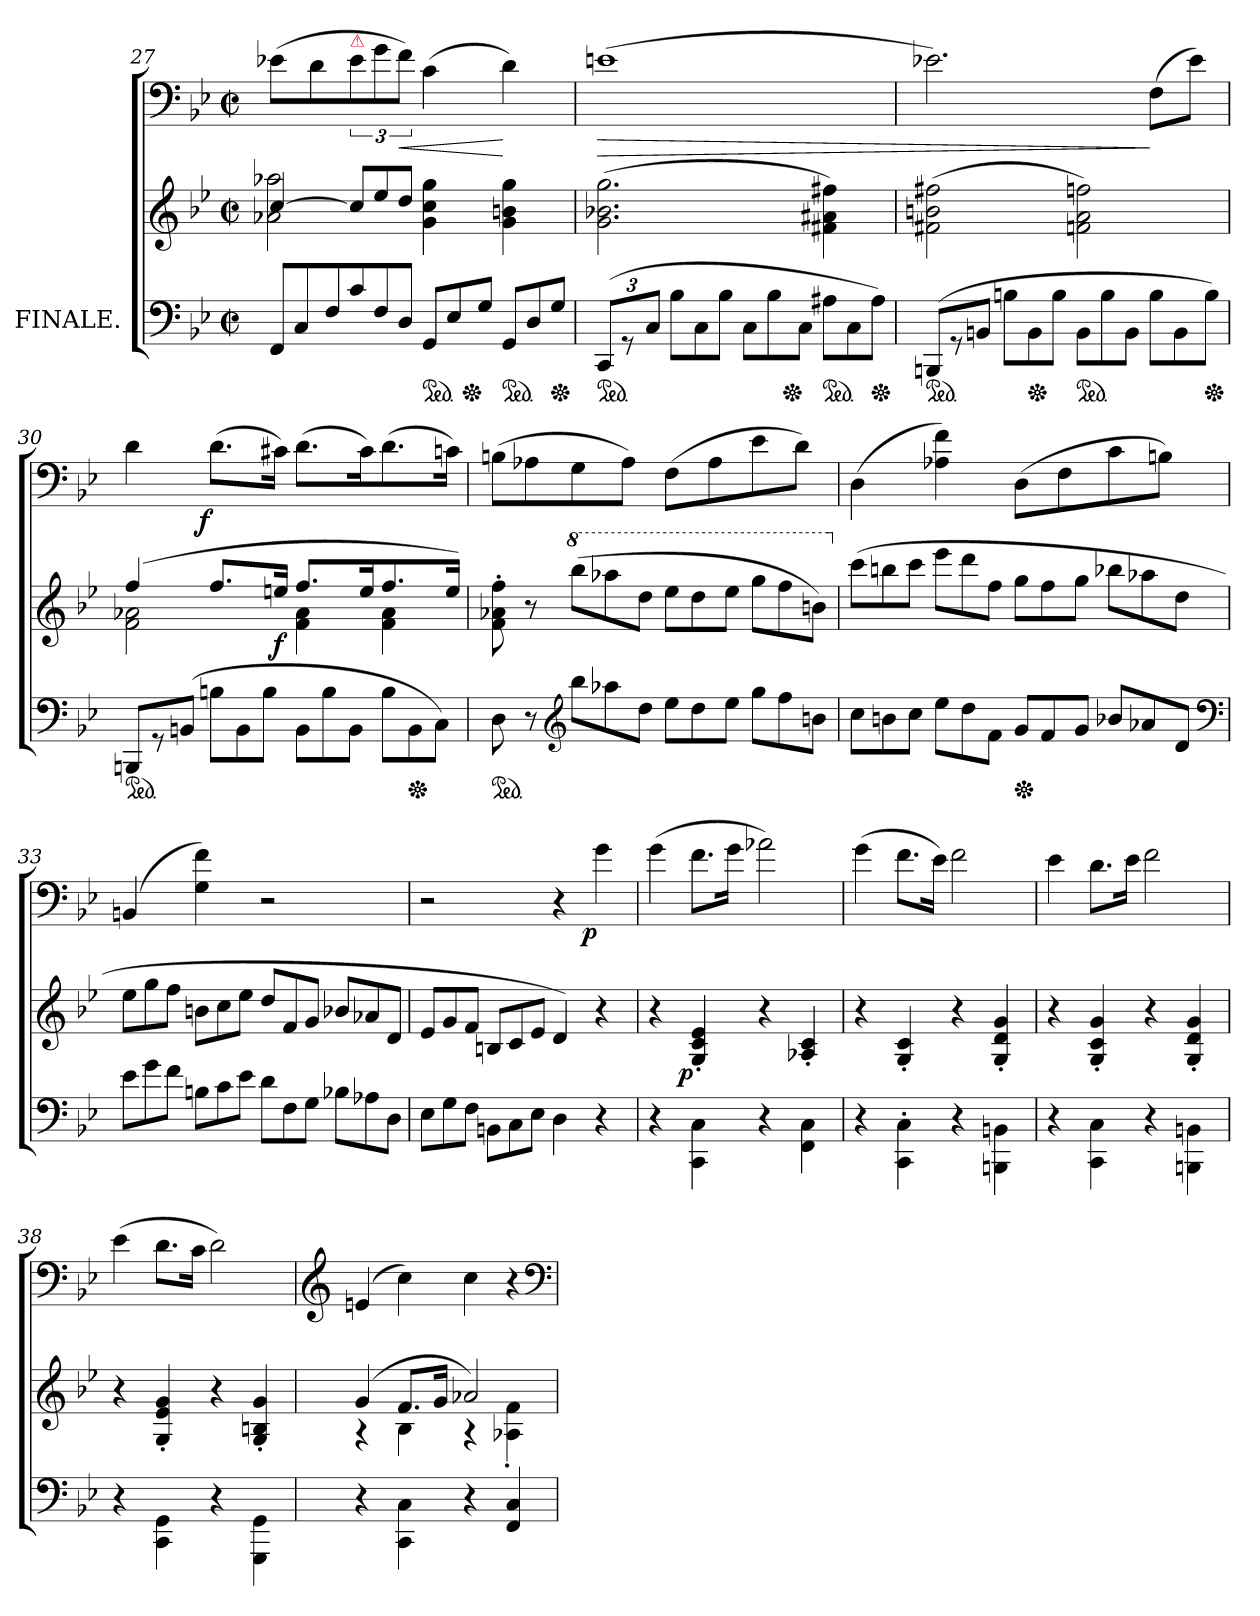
**kern	**kern	**dynam	**kern	**dynam
*part2	*part2	*part2	*part1	*part1
*staff3	*staff2	*staff2/3	*staff1	*staff1
*I"FINALE.	*	*	*	*
*clefF4	*clefG2	*	*clefF4	*
*k[b-e-]	*k[b-e-]	*	*k[b-e-]	*
*M2/2	*M2/2	*	*M2/2	*
*met(c|)	*met(c|)	*	*met(c|)	*
*Xtuplet	*	*	*	*
=27	=27	=27	=27	=27
*	*^	*	*	*
*	*	*^	*	*	*
12FF/L	[4cc/	2a-X\ 2aa-X\	2ryy	.	(>8e-X!\L	.
12C	.	.	.	.	.	.
.	.	.	.	.	8d!	.
12F	.	.	.	.	.	.
*	*Xtuplet	*	*	*	*	*
!	!	!	!	!	!LO:TX:a:color=crimson:t=⚠	!
12c	12cc/L]	.	.	.	12e-!	.
12F	12ee-	.	.	.	12g!	.
!	!	!	!	!	!	!LO:HP:b
12DJ	12ddJ	.	.	.	12f!J)	<
*ped	*	*	*	*	*	*
12GG/L	4g\ 4cc\ 4gg\	4rcccyy	8ryy	.	(>4c!	.
12E-	.	.	.	.	.	.
*Xped	*	*	*	*	*	*
.	.	.	4.ryy	.	.	.
12GJ	.	.	.	.	.	.
*ped	*	*	*	*	*	*
12GGL	4g\ 4bn\ 4gg\	4rcccyy	.	.	4d!)	[
12D	.	.	.	.	.	.
*Xped	*	*	*	*	*	*
12GJ	.	.	.	.	.	.
*	*v	*v	*v	*	*	*
=28	=28	=28	=28	=28
*tuplet	*	*	*	*
*	*^	*	*	*
*	*	*^	*	*	*
!LO:TX:a:color=crimson:t=⚠	!	!	!	!	!	!
!	!	!	!	!	!	!LO:HP:b
*	*v	*v	*v	*	*	*
*ped	*	*	*	*
*	*^	*	*	*
(>12CCL	(>2.g 2.b-X 2.gg	2ryy	.	(>1en!	>
12r	.	.	.	.	.
12CJ	.	.	.	.	.
*Xtuplet	*	*	*	*	*
12B-L	.	.	.	.	.
12C	.	.	.	.	.
12B-J	.	.	.	.	.
12CL	.	8ryy	.	.	.
12B-	.	.	.	.	.
*Xped	*	*	*	*	*
.	.	4.ryy	.	.	.
12CJ	.	.	.	.	.
*ped	*	*	*	*	*
12A#XL	4f#X 4a#X 4ff#X)	.	.	.	.
12C	.	.	.	.	.
*Xped	*	*	*	*	*
12A#J)	.	.	.	.	.
*	*v	*v	*	*	*
=29	=29	=29	=29	=29
*ped	*	*	*	*
(>12BBBnL	(>2f#X 2bn 2ff#X	.	2.e-X!)	.
12r	.	.	.	.
12BBnJ	.	.	.	.
12BnL	.	.	.	.
*Xped	*	*	*	*
12BB	.	.	.	.
12BJ	.	.	.	.
*ped	*	*	*	*
12BBL	2fn 2a 2ffn)	.	.	.
12B	.	.	.	.
12BBJ	.	.	.	.
12BL	.	.	(>8F!\L	]
12BB	.	.	.	.
.	.	.	8e-!J)	.
*Xped	*	*	*	*
12BJ)	.	.	.	.
=30	=30	=30	=30	=30
*	*^	*	*	*
*ped	*	*	*	*	*
12BBBnL	(>4ff	2f 2a-X	.	4d!	.
12r	.	.	.	.	.
(>12BBnJ	.	.	.	.	.
!	!	!	!	!	!LO:DY:rj
12BnL	8.ffL	.	.	(>8.d!\L	f
12BB	.	.	.	.	.
12BJ	.	.	.	.	.
.	16eenJk	.	f	16c#X!Jk)	.
12BBL	8.ffL	4f 4a-	.	(>8.d!\L	.
12B	.	.	.	.	.
12BBJ	.	.	.	.	.
.	16eeK	.	.	16c#!K)	.
12BL	8.ff	4f 4a-	.	(>8.d!	.
*Xped	*	*	*	*	*
12BB	.	.	.	.	.
12CJ)	.	.	.	.	.
.	16eeJk)	.	.	16cn!Jk)	.
*	*v	*v	*	*	*
=31	=31	=31	=31	=31
*ped	*	*	*	*
8D	8f'> 8a-X'> 8ff'>	.	(>8Bn!\L	.
8r	8r	.	8A-X!	.
*clefG2	*	*	*	*
*	*8va	*	*	*
12bb-L	(>12bbb-L	.	8G!	.
12aa-X	12aaa-X	.	.	.
.	.	.	8A-!J)	.
12ddJ	12dddJ	.	.	.
12ee-L	12eee-L	.	(>8F!\L	.
12dd	12ddd	.	.	.
.	.	.	8A-!	.
12ee-J	12eee-J	.	.	.
12ggL	12gggL	.	8e-!	.
12ff	12fff	.	.	.
.	.	.	8d!J)	.
12bnJ	12bbnJ)	.	.	.
=32	=32	=32	=32	=32
*	*X8va	*	*	*
12ccL	(>12cccL	.	(>4D!	.
12bn	12bbn	.	.	.
12ccJ	12cccJ	.	.	.
12ee-L	12eee-L	.	4A-X! 4f!)	.
12dd	12ddd	.	.	.
12fJ	12ffJ	.	.	.
*Xped	*	*	*	*
12gL	12ggL	.	(>8D!\L	.
12f	12ff	.	.	.
.	.	.	8F!	.
12gJ	12ggJ	.	.	.
12b-XL	12bb-XL	.	8c!	.
12a-X	12aa-X	.	.	.
.	.	.	8Bn!J)	.
12dJ	12ddJ	.	.	.
*clefF4	*	*	*	*
=33	=33	=33	=33	=33
12e-L	12ee-L	.	(>4BBn!	.
12g	12gg	.	.	.
12fJ	12ffJ	.	.	.
12BnL	12bnL	.	4G! 4f!)	.
12c	12cc	.	.	.
12e-J	12ee-J	.	.	.
12dL	12ddL	.	2r	.
12F	12f	.	.	.
12GJ	12gJ	.	.	.
12B-XL	12b-XL	.	.	.
12A-X	12a-X	.	.	.
12DJ	12dJ	.	.	.
=34	=34	=34	=34	=34
12E-L	12e-L	.	2r	.
12G	12g	.	.	.
12FJ	12fJ	.	.	.
12BBn\L	12BnL	.	.	.
12C	12c	.	.	.
12E-J	12e-J	.	.	.
4D	4d)	.	4r	.
!	!	!	!	!LO:DY:rj
4r	4r	.	4g!	p
=35	=35	=35	=35	=35
4r	4r	.	(>4g!	.
!	!	!LO:DY:rj	!	!
4CC\ 4C\	4G'>/ 4c'>/ 4e-'>/	p	8.f!\L	.
.	.	.	16g!Jk	.
4r	4r	.	2a-X!)	.
4FF\ 4C\	4A-X'> 4c'>	.	.	.
=36	=36	=36	=36	=36
4r	4r	.	(>4g!	.
4CC'>\ 4C'>\	4G'>/ 4c'>/	.	8.f!\L	.
.	.	.	16e-!Jk)	.
4r	4r	.	2f!	.
4BBBn\ 4BBn\	4G'>/ 4d'>/ 4g'>/	.	.	.
=37	=37	=37	=37	=37
4r	4r	.	4e-!	.
4CC\ 4C\	4G'>/ 4c'>/ 4g'>/	.	8.d!\L	.
.	.	.	16e-!Jk	.
4r	4r	.	2f!	.
4BBBn\ 4BBn\	4G'>/ 4d'>/ 4g'>/	.	.	.
=38	=38	=38	=38	=38
4r	4r	.	(>4e-!	.
4CC\ 4GG\	4G'>/ 4e-'>/ 4g'>/	.	8.d!\L	.
.	.	.	16c!Jk	.
4r	4r	.	2d!)	.
4GGG\ 4GG\	4G'>/ 4Bn'>/ 4g'>/	.	.	.
=39	=39	=39	=39	=39
*	*	*	*clefG2	*
*	*^	*	*	*
4r	(>4g	4rA	.	(>4en!	.
4CC\ 4C\	8.fL	4B-	.	4cc!)	.
.	16gJk	.	.	.	.
4r	2a-X)	4rA	.	4cc!	.
4FF 4C	.	4A-X'> 4f'>	.	4r	.
*	*v	*v	*	*	*
*	*	*	*clefF4	*
=	=	=	=	=
*-	*-	*-	*-	*-
